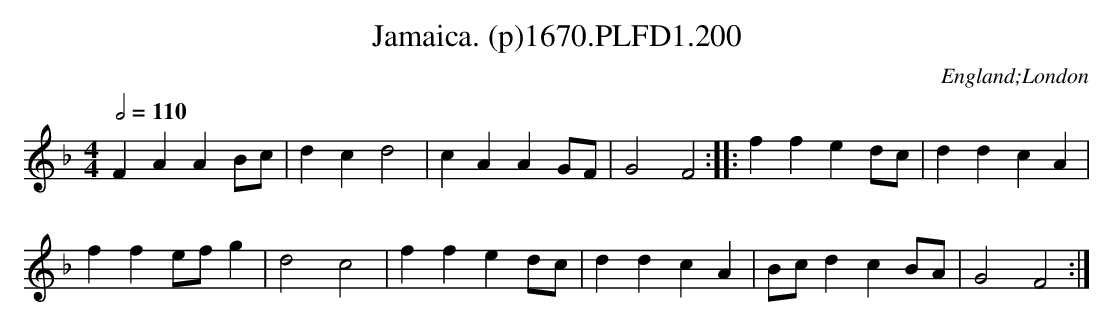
X:1
T:Jamaica. (p)1670.PLFD1.200
M:4/4
L:1/4
Q:1/2=110
O:England;London
K:F
F A A B/c/| d c d2| c A A G/F/ |G2 F2:||: f f e d/c/| d d c A|
f f e/f/ g| d2 c2| f f e d/c/| d d c A| B/c/ d c B/A/2|G2 F2:|
